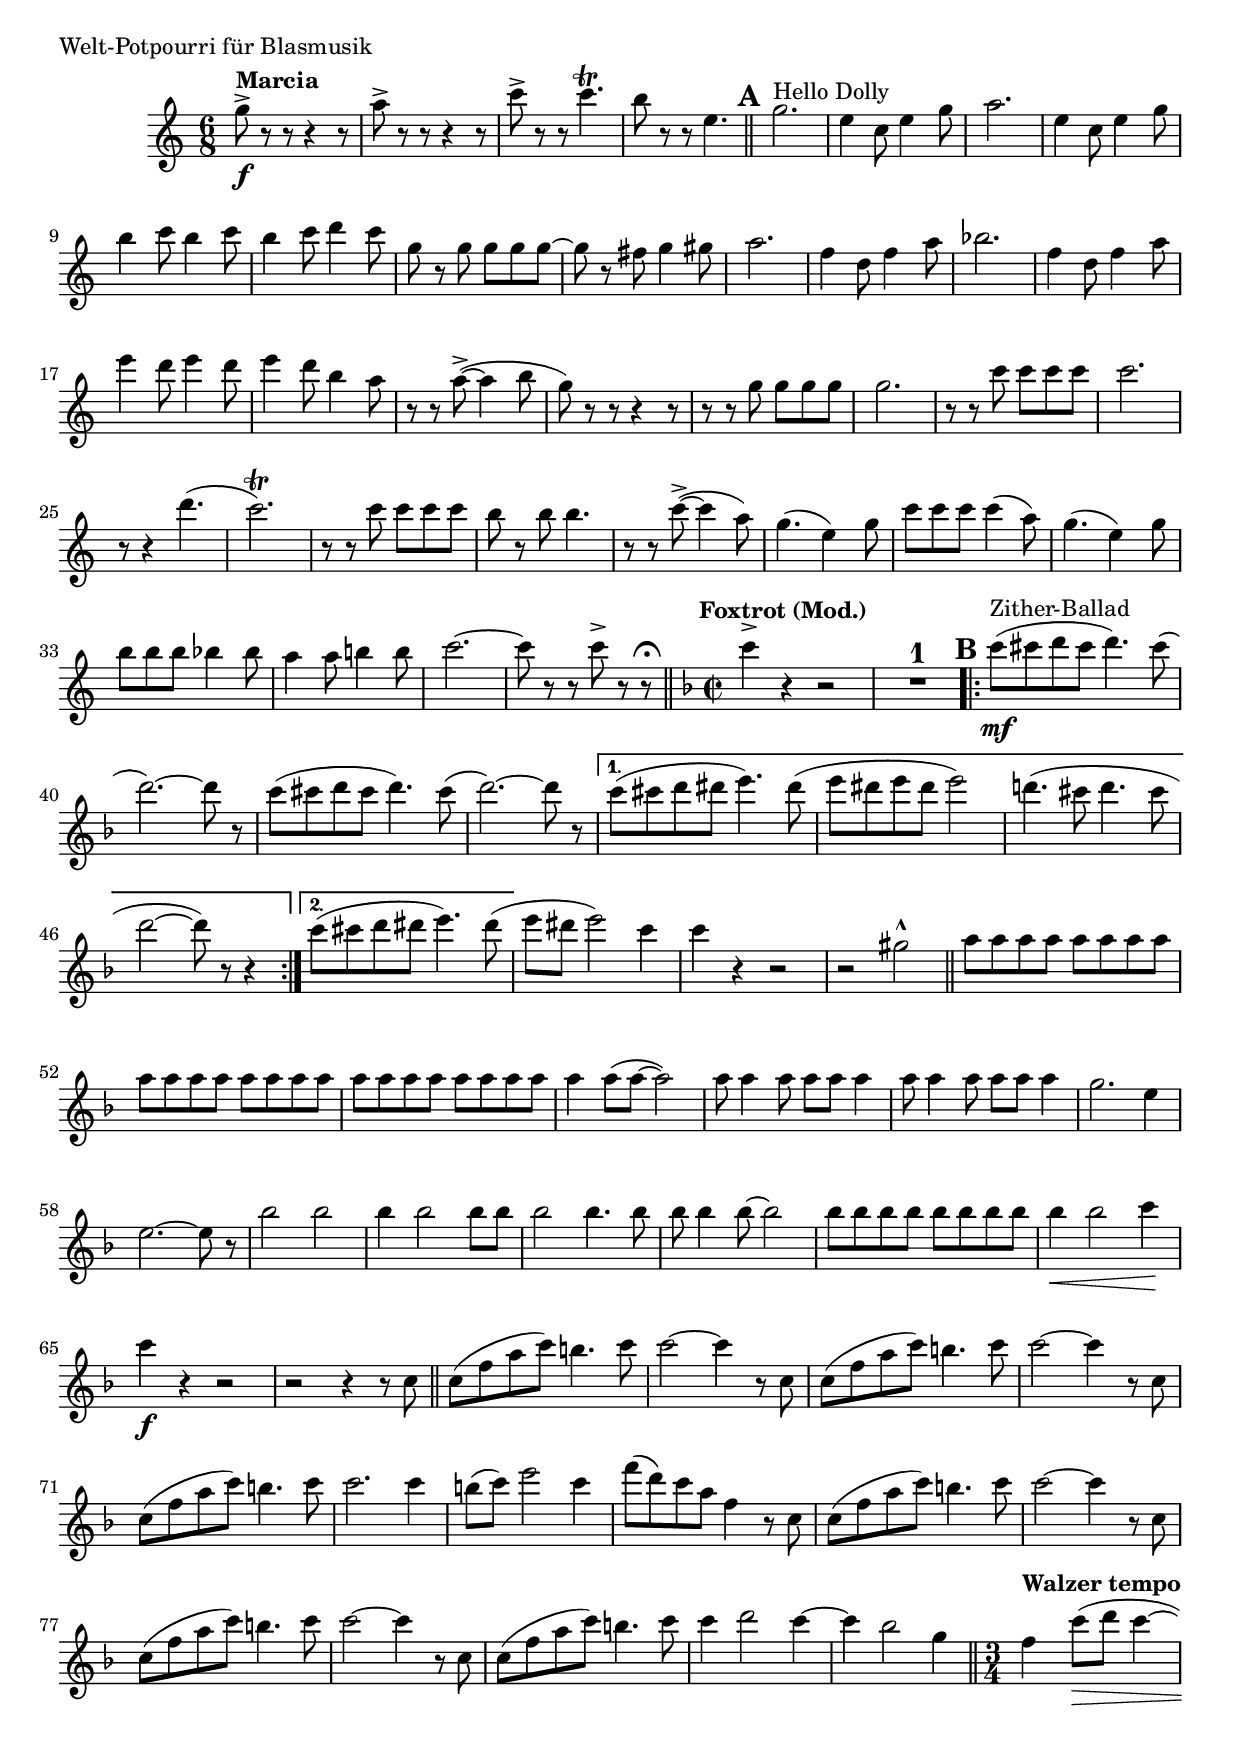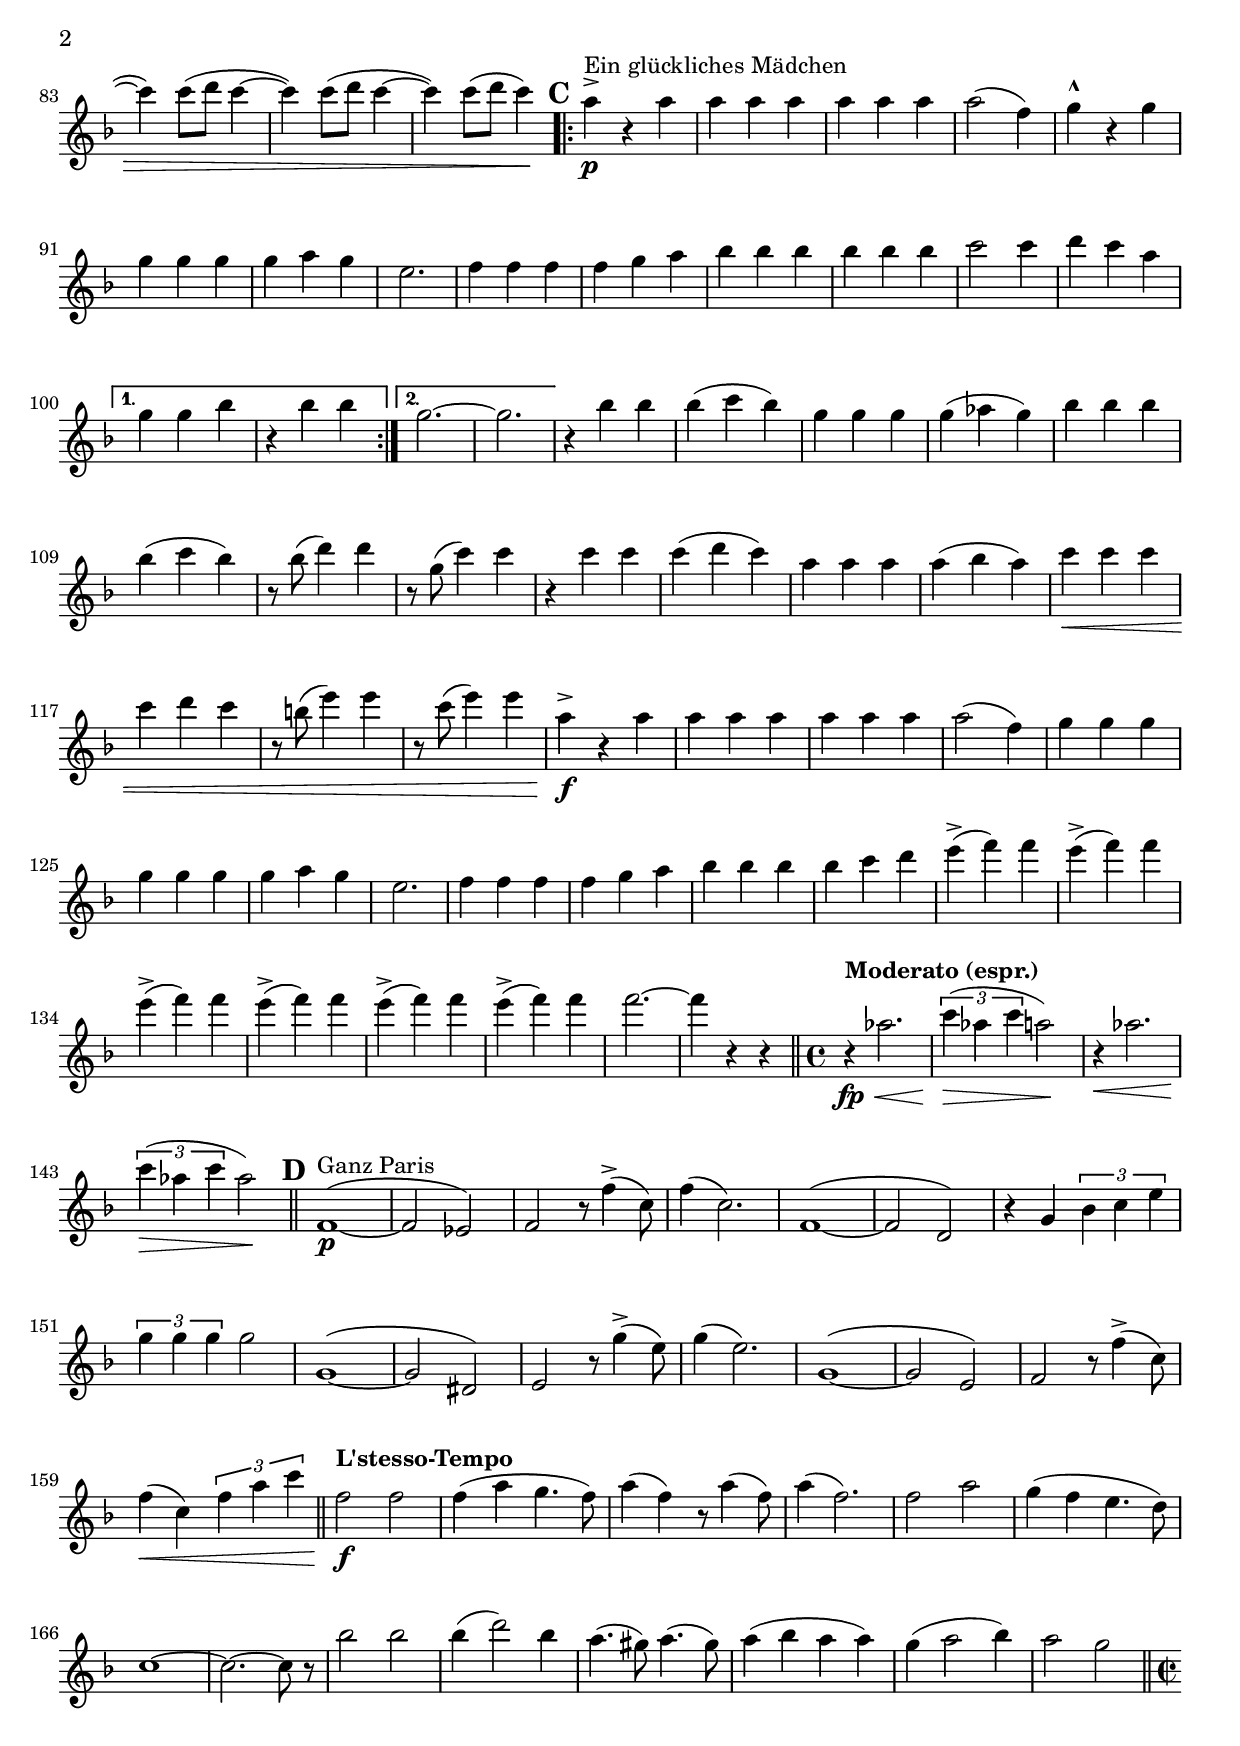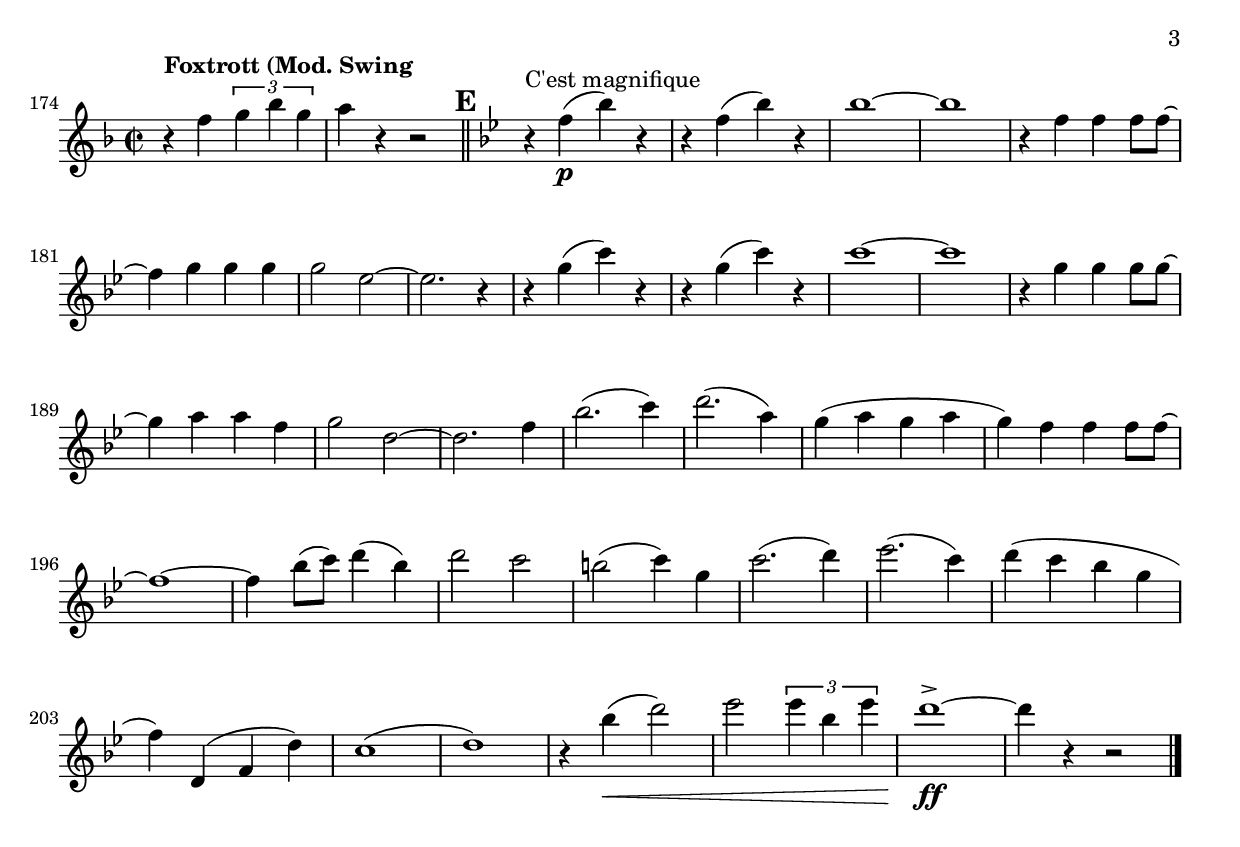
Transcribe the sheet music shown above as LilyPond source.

\version "2.22.1"

% When ready to include in collection:	1. Comment out top section with \Include file(s)
%					2. \midi section if present.
%Comment out from here
%{
\include "../../../Includes/Polis_format.ily"

%...to here
%}
    \score {

    	    % Svenska Polisens Marschbok
    \relative c'' {
    	    \time 6/8 \key c \major \clef treble
    	    \override TupletBracket.direction = #UP
    	    \set Score.markFormatter = #format-mark-circle-numbers    	    
    	    g'8->\f^\markup {\bold {Marcia}} r r r4 r8 |a-> r r r4 r8 
    	    c-> r r c4.\trill |b8 r r e,4.  
    	    \bar "||"
    	    
%Rehearsal Mark 1.
	    \mark \default
    	    g2.^\markup {Hello Dolly}
    	    e4 c8 e4 g8 |a2. |e4 c8 e4 g8 |b4 c8 b4 c8 |b4 c8 d4 c8 
    	    g r g g g g~ |g r fis g4 gis8 |a2. |f4 d8 f4 a8 |bes2. |f4 d8 f4 a8
    	    e' 4 d8 e4 d8 |e4 d8 b4 a8 |r r a8~-> (a4 b8 |g) r r r4 r8 
    	    r r g g g g |g2. |r8 r c c c c |c2. |r8 r4 d4. ( |c2.\trill )
    	    r8 r c c c c |b r b b4. |r8 r c~-> (c4 a8) |g4. (e4) g8 
    	    c c c c4 (a8) |g4. (e4) g8
    	    \override Script #'padding = #1
    	    b b b bes4 bes8 |a4 a8 b!4 b8 |c2.~ |c8 r r c-> r r \fermata   	    
%    	    \mark \markup { \musicglyph #"scripts.ufermata" }
    	    \bar "||" 
\key f \major \time 2/2
	    c4->^\markup {\bold {\halign #0 Foxtrot (Mod.)}} r r2 
	    R1^\markup {\normalsize\number 1}

%Rehearsal Mark 2.
	    \mark \default
	    \repeat volta 2 {
	        c8\mf^\markup {Zither-Ballad} (cis d cis d4.) cis8 ( |d2.~) d8 r 
	    c8 (cis d cis d4.) cis8 ( |d2.~) d8 r }    
	    \alternative {
	    	    {c8 (cis d dis e4.) dis8 ( |e dis e dis e2) 
	    	     d!4. (cis8 d4. cis8 |d2~ d8) r r4 }
	    	    {c8 (cis d dis e4.) dis8 (}
	    }
	    	    	    
	    e dis e2) c4 |c4 r r2 |r2 gis-^  \bar "||"	    	   	    
	    \repeat unfold 6 {a8 a a a} |a4 a8 (a~ a2) 
	    \repeat unfold 2 {a8 a4 a8 a a a4} |g2. e4 |e2.~ e8 r
	    bes'2 bes |bes4 bes2 bes8 bes |bes2 bes4. bes8 |bes bes4 bes8~ bes2 
	    \repeat unfold 4 {bes8 bes}
	    bes4\< bes2 c4\! |c\f r r2 |r r4 r8 c, \bar "||"
	    c (f a c) b4. c8 |c2~ c4 r8 c,
	    c (f a c) b4. c8 |c2~ c4 r8 c, |c (f a c) b4. c8 |c2. c4 
	    b8 (c) e2 c4 |f8 (d) c a f4 r8 c |c (f a c) b4. c8 |c2~ c4 r8 c,
	    c (f a c) b4. c8 |c2~ c4 r8 c, |c (f a c) b4. c8 |c4 d2 c4~ 
	    c bes2 g4 \bar "||"
\time 3/4
	    f4^\markup {\bold {Walzer tempo}} c'8\> (d c4~ |c) c8 (d c4~ 
	    c) c8 (d c4~ |c) c8 (d c4)\!
	    
%Rehearsal Mark 3.
	    \mark \default
	    \repeat volta 2 {
	    	    a4->\p^\markup {\concat {"Ein gl" \char#252 "ckliches M" 
	    	    \char#228 "dchen"}} r a |a4 a a |a a a
	    	    a2 (f4) |g-^ r g |g g g |g a g |e2. |f4 f f |f g a 
	    	    bes bes bes |bes bes bes |c2 c4 |d c a }
	    	    \alternative {
	    	    	    {g g bes |r bes bes}
	    	    	    {g2.~ |g }
	    	    } 
	   r4 bes bes |bes (c bes) |g g g |g (aes g) |bes bes bes |bes (c bes) 
	   r8 bes (d4) d
	   r8 g, (c4) c |r4 c c |c (d c)
	   a a a |a (bes a) |c\< c c |c d c 
	   r8 b (e4) e |r8 c (e4) e |a,->\f r a |a a a |a a a |a2 (f4) 
	   g g g |g g g |g a g |e2. |f4 f f |f g a |bes bes bes |bes c d 
	   \repeat unfold 6 {e-> (f) f} |f2.~ |f4 r r
	   \bar "||"
	   
	   \time 4/4
	   r4\fp\<^\markup {\bold {Moderato (espr.)}} aes,2. 
	   \tuplet 3/2 {c4\> (aes c} a2\!) |r4\< aes2. 
	   \tuplet 3/2 {c4\> (aes c} aes2\!)
	   \bar "||"
	   
%Rehearsal Mark 4.
	   \mark \default
	   \slurUp
	   f,1~\p^\markup {Ganz Paris} ( |f2 ees) |f r8 f'4-> (c8) |f4 (c2.)
	   f,1~ ( |f2 d) |r4 g \tuplet 3/2 {bes c e} |\tuplet 3/2 {g g g} g2
	   g,1~ ( |g2 dis) |e r8 g'4-> (e8) |g4 (e2.) |g,1~ ( |g2 e) 
	   f2 r8 f'4-> (c8) |f4\< (c) \tuplet 3/2 {f a c} 
	   \bar "||" 
	   f,2\f^\markup {\bold {L'stesso-Tempo}} f |f4 (a g4. f8) 
	   a4 (f) r8 a4 (f8) |a4 (f2.) |f2 a |g4 (f e4. d8) |c1~ 
	   c2.~ c8 r |bes'2 bes |bes4 (d2) bes4 |a4. (gis8) a4. (gis8) 
	   a4 (bes a a) |g4 (a2 bes4) |a2 g 
	   \bar "||"
\pageBreak	   
	   \time 2/2
	   r4^\markup {\bold {Foxtrott (Mod. Swing}} f \tuplet 3/2 {g bes g} 
	   a r r2 \bar "||"
	   

%Rehearsal Mark 5.
	   \mark \default
	   \key bes \major
	   r4^\markup {C'est magnifique} f\p (bes) r |r4 f (bes) r |bes1~ |bes  
	   r4 f f f8 f~ |f4 g g g |g2 ees~ |ees2. r4 |r g (c) r |r g (c) r 
	   c1~ |c |r4 g g g8 g~ |g4 a a f |g2 d~ |d2. f4 |bes2. (c4)
	   d2. (a4) |g (a g a |g) f f f8 f~ |f1~ |f4 bes8 (c) d4 (bes)|d2 c 
	   b2 (c4) g |c2. (d4) |ees2. (c4) |d (c bes g |f) d, (f d') |c1 ( |d) 
	   r4 bes'4\< (d2) |ees2 \tuplet 3/2 {ees4 bes ees} |d1~->\ff |d4 r r2
	   \bar "|."
    } %end relative

\header {
	piece = \markup {\concat {"Welt-Potpourri f" \char#252 
	"r Blasmusik"}} 
	composer = "Willi Loffler" 
}
 
} %end score


